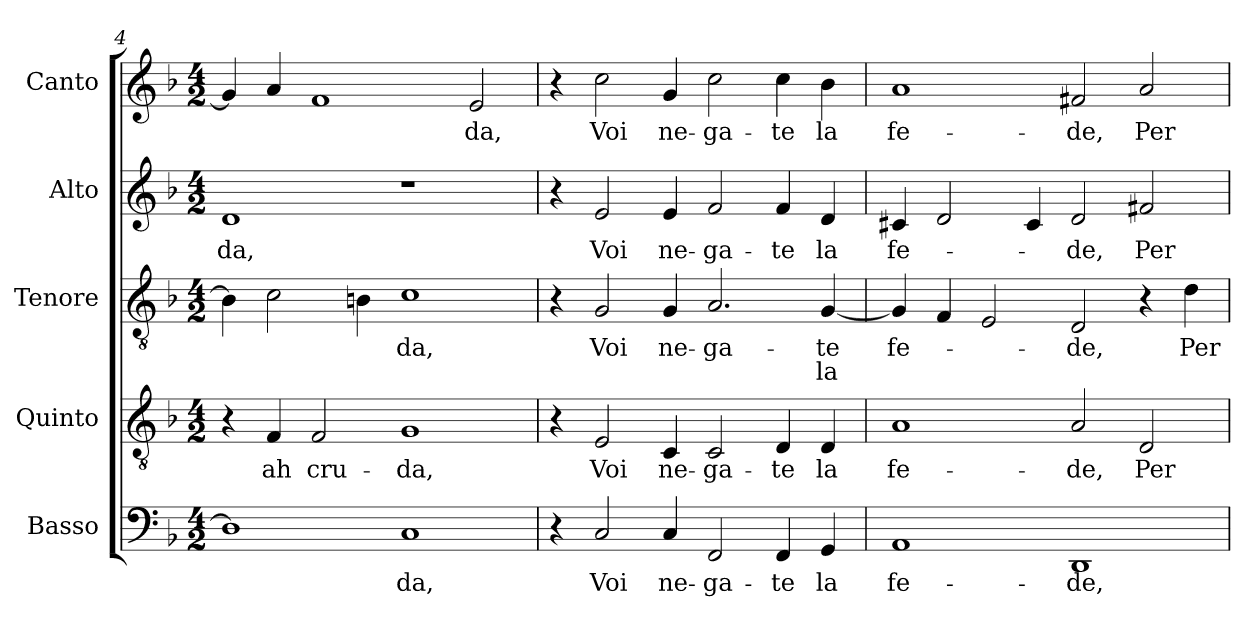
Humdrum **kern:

**kern	**text	**kern	**text	**kern	**text	**text	**kern	**text	**kern	**text
*part5	*part5	*part4	*part4	*part3	*part3	*part3	*part2	*part2	*part1	*part1
*staff5	*staff5	*staff4	*staff4	*staff3	*staff3	*staff3	*staff2	*staff2	*staff1	*staff1
*I"Basso	*	*I"Quinto	*	*I"Tenore	*	*	*I"Alto	*	*I"Canto	*
*I'B.	*	*I'Q.	*	*I'T.	*	*	*I'A.	*	*I'C.	*
!!LO:LB:g=z
*clefF4	*	*clefGv2	*	*clefGv2	*	*	*clefG2	*	*clefG2	*
*	*	*ITrd7c12	*	*ITrd7c12	*	*	*	*	*	*
*k[b-]	*	*k[b-]	*	*k[b-]	*	*	*k[b-]	*	*k[b-]	*
*F:	*	*F:	*	*F:	*	*	*F:	*	*F:	*
*M4/2	*	*M4/2	*	*M4/2	*	*	*M4/2	*	*M4/2	*
=4	=4	=4	=4	=4	=4	=4	=4	=4	=4	=4
!	!	!	!	!	!	!	!	!LO:LY:b:color=#000000	!	!
1Di]	.	4r	.	4BBi\]	.	.	1di	-da,	4gi/]	.
!	!	!	!LO:LY:b:color=#000000	!	!	!	!	!	!	!
.	.	4FFi/	ah	2Ci\	.	.	.	.	4ai/	.
!	!	!	!LO:LY:b:color=#000000	!	!	!	!	!	!	!
.	.	2FFi/	cru-	.	.	.	.	.	1fi	.
.	.	.	.	4BBni\	.	.	.	.	.	.
!	!LO:LY:b:color=#000000	!	!	!	!	!	!	!	!	!
!	!	!	!LO:LY:b:color=#000000	!	!	!	!	!	!	!
!	!	!	!	!	!LO:LY:b:color=#000000	!	!	!	!	!
1Ci	-da,	1GGi	-da,	1Ci	-da,	.	1r	.	.	.
!	!	!	!	!	!	!	!	!	!	!LO:LY:b:color=#000000
.	.	.	.	.	.	.	.	.	2ei/	-da,
=5	=5	=5	=5	=5	=5	=5	=5	=5	=5	=5
4r	.	4r	.	4r	.	.	4r	.	4r	.
!	!LO:LY:b:color=#000000	!	!	!	!	!	!	!	!	!
!	!	!	!LO:LY:b:color=#000000	!	!	!	!	!	!	!
!	!	!	!	!	!LO:LY:b:color=#000000	!	!	!	!	!
!	!	!	!	!	!	!	!	!LO:LY:b:color=#000000	!	!
!	!	!	!	!	!	!	!	!	!	!LO:LY:b:color=#000000
2Ci/	Voi	2EEi/	Voi	2GGi/	Voi	.	2ei/	Voi	2cci\	Voi
!	!LO:LY:b:color=#000000	!	!	!	!	!	!	!	!	!
!	!	!	!LO:LY:b:color=#000000	!	!	!	!	!	!	!
!	!	!	!	!	!LO:LY:b:color=#000000	!	!	!	!	!
!	!	!	!	!	!	!	!	!LO:LY:b:color=#000000	!	!
!	!	!	!	!	!	!	!	!	!	!LO:LY:b:color=#000000
4Ci/	ne-	4CCi/	ne-	4GGi/	ne-	.	4ei/	ne-	4gi/	ne-
!	!LO:LY:b:color=#000000	!	!	!	!	!	!	!	!	!
!	!	!	!LO:LY:b:color=#000000	!	!	!	!	!	!	!
!	!	!	!	!	!LO:LY:b:color=#000000	!	!	!	!	!
!	!	!	!	!	!	!	!	!LO:LY:b:color=#000000	!	!
!	!	!	!	!	!	!	!	!	!	!LO:LY:b:color=#000000
2FFi/	-ga-	2CCi/	-ga-	2.AAi/	-ga-	.	2fi/	-ga-	2cci\	-ga-
!	!LO:LY:b:color=#000000	!	!	!	!	!	!	!	!	!
!	!	!	!LO:LY:b:color=#000000	!	!	!	!	!	!	!
!	!	!	!	!	!	!	!	!LO:LY:b:color=#000000	!	!
!	!	!	!	!	!	!	!	!	!	!LO:LY:b:color=#000000
4FFi/	-te	4DDi/	-te	.	.	.	4fi/	-te	4cci\	-te
!	!LO:LY:b:color=#000000	!	!	!	!	!	!	!	!	!
!	!	!	!LO:LY:b:color=#000000	!	!	!	!	!	!	!
!	!	!	!	!	!LO:LY:b:color=#000000	!LO:LY:b:color=#000000	!	!	!	!
!	!	!	!	!	!	!	!	!LO:LY:b:color=#000000	!	!
!	!	!	!	!	!	!	!	!	!	!LO:LY:b:color=#000000
4GGi/	la	4DDi/	la	[<4GGi/	-te	la	4di/	la	4b-i\	la
=6	=6	=6	=6	=6	=6	=6	=6	=6	=6	=6
!	!LO:LY:b:color=#000000	!	!	!	!	!	!	!	!	!
!	!	!	!LO:LY:b:color=#000000	!	!	!	!	!	!	!
!	!	!	!	!	!LO:LY:b:color=#000000	!	!	!	!	!
!	!	!	!	!	!	!	!	!LO:LY:b:color=#000000	!	!
!	!	!	!	!	!	!	!	!	!	!LO:LY:b:color=#000000
1AAi	fe-	1AAi	fe-	4GGi/]	fe-	.	4c#Xi/	fe-	1ai	fe-
.	.	.	.	4FFi/	.	.	2di/	.	.	.
.	.	.	.	2EEi/	.	.	.	.	.	.
.	.	.	.	.	.	.	4c#i/	.	.	.
!	!LO:LY:b:color=#000000	!	!	!	!	!	!	!	!	!
!	!	!	!LO:LY:b:color=#000000	!	!	!	!	!	!	!
!	!	!	!	!	!LO:LY:b:color=#000000	!	!	!	!	!
!	!	!	!	!	!	!	!	!LO:LY:b:color=#000000	!	!
!	!	!	!	!	!	!	!	!	!	!LO:LY:b:color=#000000
1DDi	-de,	2AAi/	-de,	2DDi/	-de,	.	2di/	-de,	2f#Xi/	-de,
!	!	!	!LO:LY:b:color=#000000	!	!	!	!	!	!	!
!	!	!	!	!	!	!	!	!LO:LY:b:color=#000000	!	!
!	!	!	!	!	!	!	!	!	!	!LO:LY:b:color=#000000
.	.	2DDi/	Per	4r	.	.	2f#Xi/	Per	2ai/	Per
!	!	!	!	!	!LO:LY:b:color=#000000	!	!	!	!	!
.	.	.	.	4Di\	Per	.	.	.	.	.
=	=	=	=	=	=	=	=	=	=	=
*-	*-	*-	*-	*-	*-	*-	*-	*-	*-	*-
